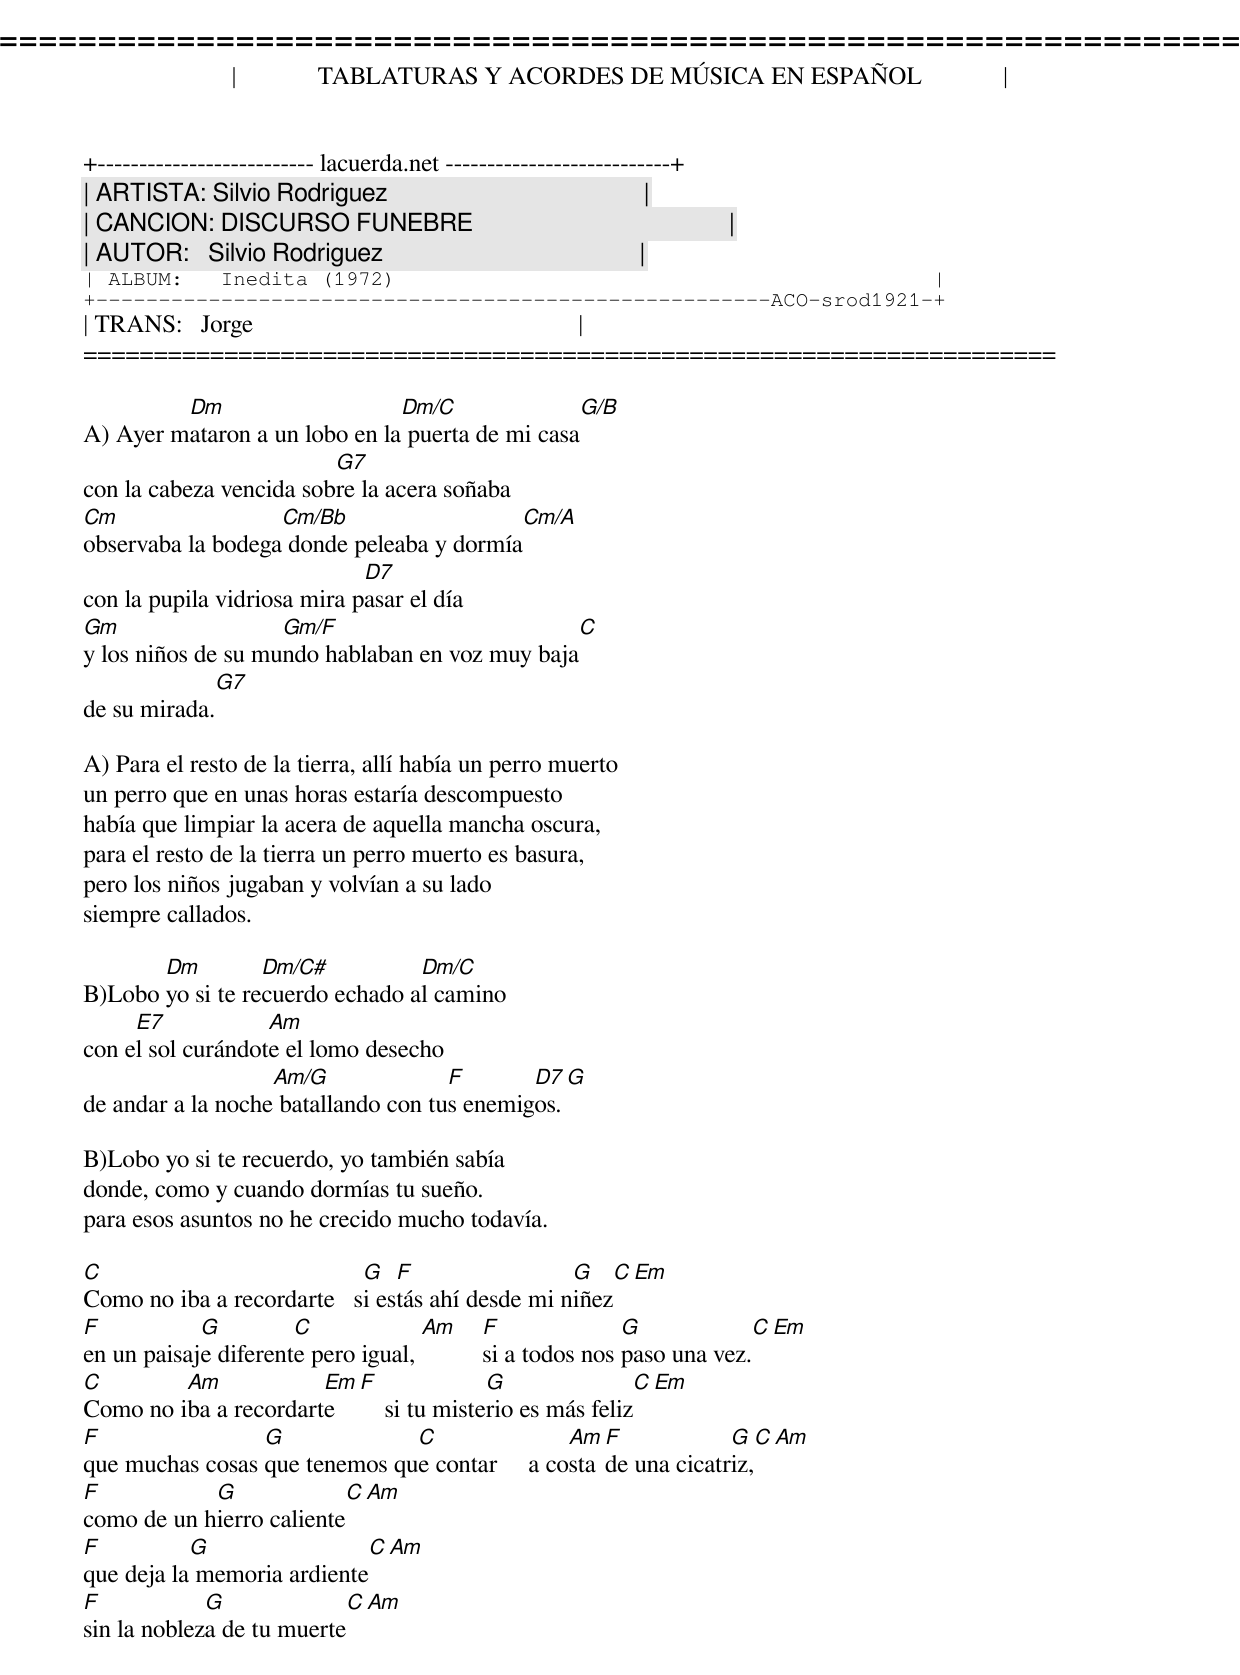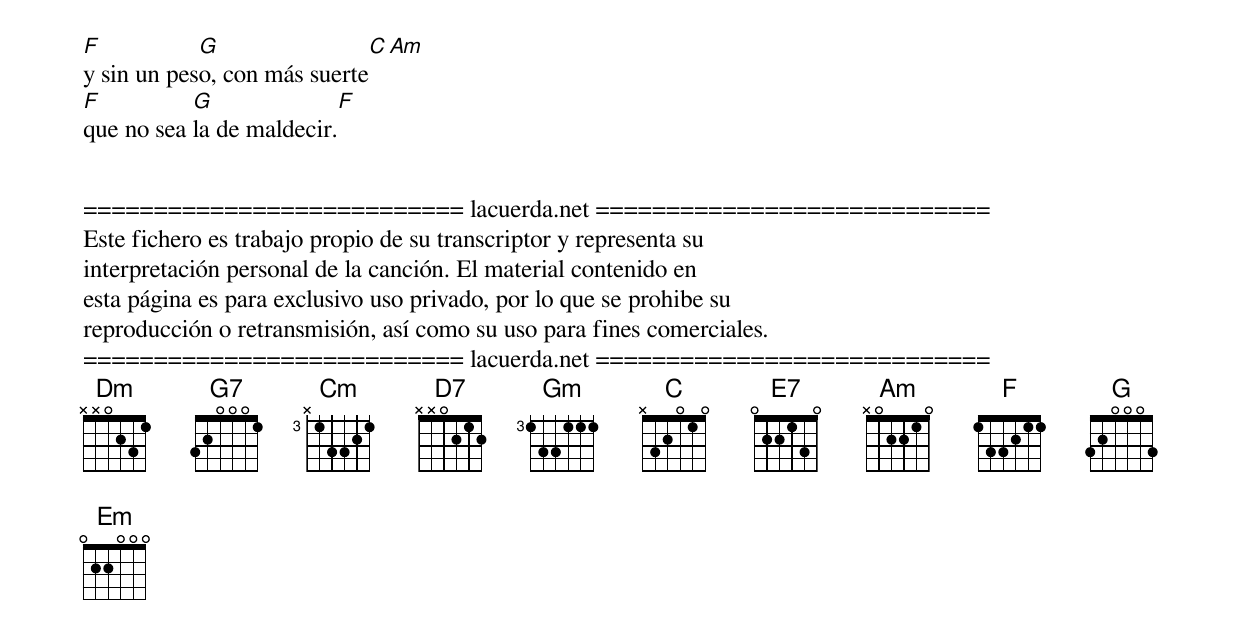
=====================================================================
|             TABLATURAS Y ACORDES DE MÚSICA EN ESPAÑOL             |
+-------------------------- lacuerda.net ---------------------------+
| ARTISTA: Silvio Rodriguez                                         |
| CANCION: DISCURSO FUNEBRE                                         |
| AUTOR:   Silvio Rodriguez                                         |
| ALBUM:   Inedita (1972)                                           |
+------------------------------------------------------ACO-srod1921-+
| TRANS:   Jorge                                                    |
=====================================================================

         Dm                    Dm/C                        G/B
A) Ayer mataron a un lobo en la puerta de mi casa
                         G7
con la cabeza vencida sobre la acera soñaba
Cm                 Cm/Bb                        Cm/A
observaba la bodega donde peleaba y dormía
                             D7
con la pupila vidriosa mira pasar el día
Gm                  Gm/F                                C
y los niños de su mundo hablaban en voz muy baja
               G7
de su mirada.

A) Para el resto de la tierra, allí había un perro muerto
un perro que en unas horas estaría descompuesto
había que limpiar la acera de aquella mancha oscura,
para el resto de la tierra un perro muerto es basura,
pero los niños jugaban y volvían a su lado
siempre callados.

       Dm         Dm/C#          Dm/C
B)Lobo yo si te recuerdo echado al camino
     E7            Am
con el sol curándote el lomo desecho
                   Am/G              F       D7  G
de andar a la noche batallando con tus enemigos.

B)Lobo yo si te recuerdo, yo también sabía
donde, como y cuando dormías tu sueño.
para esos asuntos no he crecido mucho todavía.

C                           G   F                 G            C      Em
Como no iba a recordarte   si estás ahí desde mi niñez
F           G         C             Am  F              G                C       Em
en un paisaje diferente pero igual,     si a todos nos paso una vez.
C        Am            Em  F              G                C     Em
Como no iba a recordarte       si tu misterio es más feliz
F                G             C                Am  F            G           C    Am
que muchas cosas que tenemos que contar     a costa de una cicatriz,
F           G                C Am
como de un hierro caliente
F          G                  C  Am
que deja la memoria ardiente
F            G               C  Am
sin la nobleza de tu muerte
F           G                 C    Am
y sin un peso, con más suerte
F          G                F
que no sea la de maldecir.


=========================== lacuerda.net ============================
Este fichero es trabajo propio de su transcriptor y representa su
interpretación personal de la canción. El material contenido en
esta página es para exclusivo uso privado, por lo que se prohibe su
reproducción o retransmisión, así como su uso para fines comerciales.
=========================== lacuerda.net ============================
